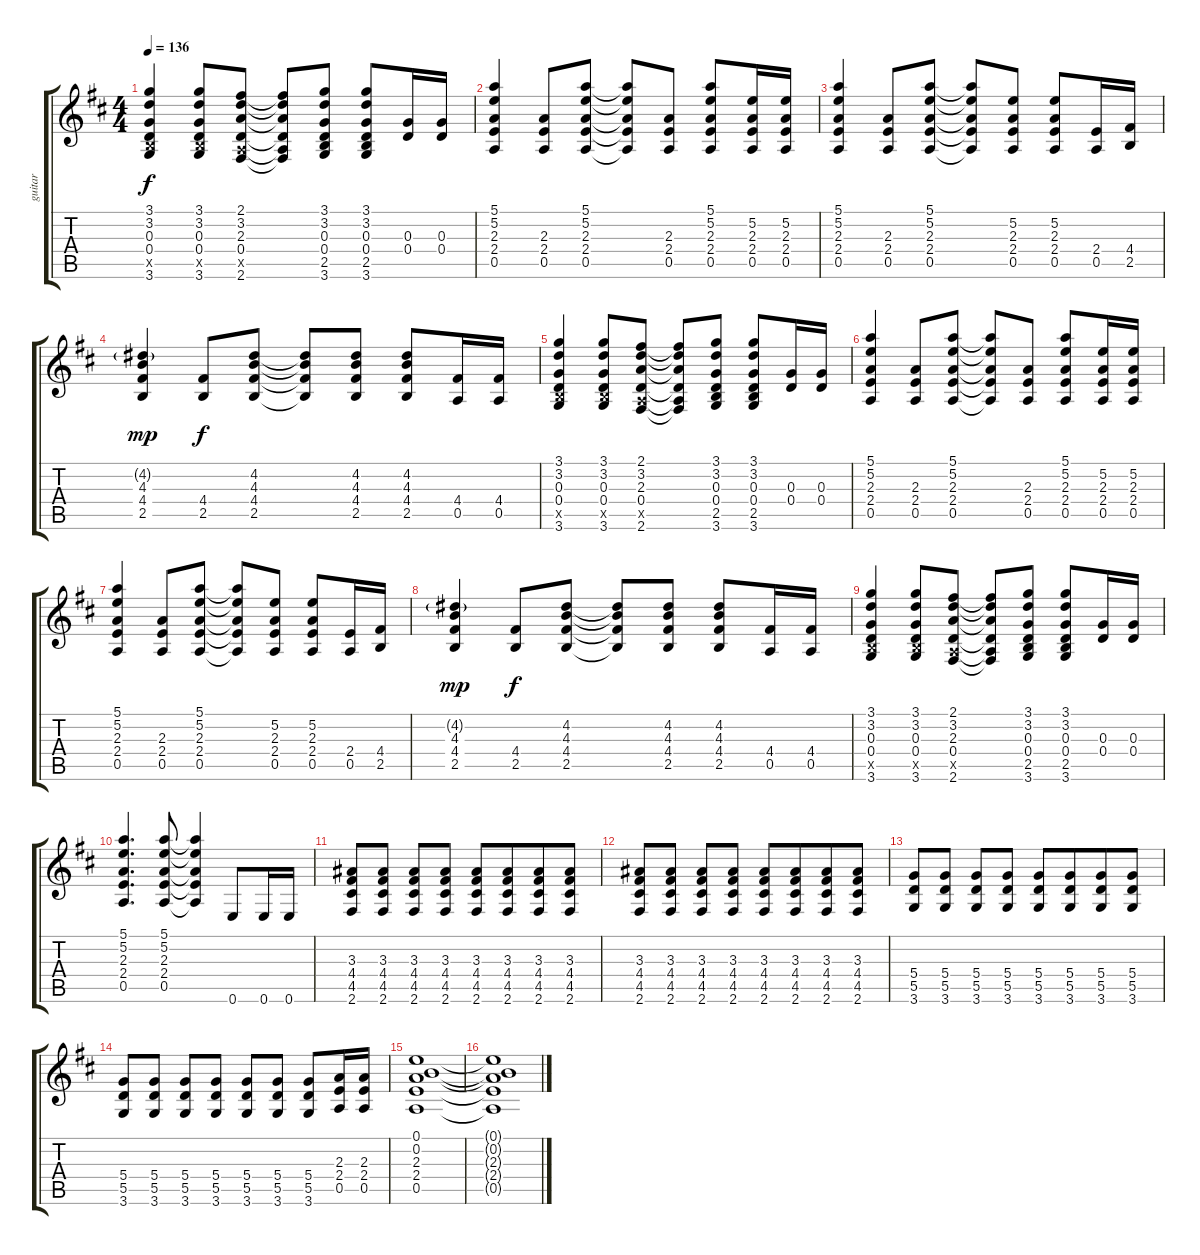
\track ("guitar" "guitar") {instrument acousticguitarnylon}
\staff {score tabs}
\tuning (E4 B3 G3 D3 A2 E2) {hide}
\ts (4 4)
\tempo 136
\clef g2
\ks d
(3.1 3.2 0.3 0.4 2.5{x} 3.6).4{dy f} (3.1 3.2 0.3 0.4 2.5{x} 3.6).8 (2.1 3.2 2.3 0.4 0.5{x} 2.6).8 (2.1{t} 3.2{t} 2.3{t} 0.4{t} 0.5{t} 2.6{t}).8 (3.1 3.2 0.3 0.4 2.5 3.6).8 (3.1 3.2 0.3 0.4 2.5 3.6).8 (0.3 0.4).16 (0.3 0.4).16 |
(5.1 5.2 2.3 2.4 0.5).4 (2.3 2.4 0.5).8 (5.1 5.2 2.3 2.4 0.5).8 (5.1{t} 5.2{t} 2.3{t} 2.4{t} 0.5{t}).8 (2.3 2.4 0.5).8 (5.1 5.2 2.3 2.4 0.5).8 (5.2 2.3 2.4 0.5).16 (5.2 2.3 2.4 0.5).16 |
(5.1 5.2 2.3 2.4 0.5).4 (2.3 2.4 0.5).8 (5.1 5.2 2.3 2.4 0.5).8 (5.1{t} 5.2{t} 2.3{t} 2.4{t} 0.5{t}).8 (5.2 2.3 2.4 0.5).8 (5.2 2.3 2.4 0.5).8 (2.4 0.5).16 (4.4 2.5).16 |
(4.2{g} 4.3 4.4 2.5).4{dy mp} (4.4 2.5).8{dy f} (4.2 4.3 4.4 2.5).8 (4.2{t} 4.3{t} 4.4{t} 2.5{t}).8 (4.2 4.3 4.4 2.5).8 (4.2 4.3 4.4 2.5).8 (4.4 0.5).16 (4.4 0.5).16 |
(3.1 3.2 0.3 0.4 2.5{x} 3.6).4 (3.1 3.2 0.3 0.4 2.5{x} 3.6).8 (2.1 3.2 2.3 0.4 0.5{x} 2.6).8 (2.1{t} 3.2{t} 2.3{t} 0.4{t} 0.5{t} 2.6{t}).8 (3.1 3.2 0.3 0.4 2.5 3.6).8 (3.1 3.2 0.3 0.4 2.5 3.6).8 (0.3 0.4).16 (0.3 0.4).16 |
(5.1 5.2 2.3 2.4 0.5).4 (2.3 2.4 0.5).8 (5.1 5.2 2.3 2.4 0.5).8 (5.1{t} 5.2{t} 2.3{t} 2.4{t} 0.5{t}).8 (2.3 2.4 0.5).8 (5.1 5.2 2.3 2.4 0.5).8 (5.2 2.3 2.4 0.5).16 (5.2 2.3 2.4 0.5).16 |
(5.1 5.2 2.3 2.4 0.5).4 (2.3 2.4 0.5).8 (5.1 5.2 2.3 2.4 0.5).8 (5.1{t} 5.2{t} 2.3{t} 2.4{t} 0.5{t}).8 (5.2 2.3 2.4 0.5).8 (5.2 2.3 2.4 0.5).8 (2.4 0.5).16 (4.4 2.5).16 |
(4.2{g} 4.3 4.4 2.5).4{dy mp} (4.4 2.5).8{dy f} (4.2 4.3 4.4 2.5).8 (4.2{t} 4.3{t} 4.4{t} 2.5{t}).8 (4.2 4.3 4.4 2.5).8 (4.2 4.3 4.4 2.5).8 (4.4 0.5).16 (4.4 0.5).16 |
(3.1 3.2 0.3 0.4 2.5{x} 3.6).4 (3.1 3.2 0.3 0.4 2.5{x} 3.6).8 (2.1 3.2 2.3 0.4 0.5{x} 2.6).8 (2.1{t} 3.2{t} 2.3{t} 0.4{t} 0.5{t} 2.6{t}).8 (3.1 3.2 0.3 0.4 2.5 3.6).8 (3.1 3.2 0.3 0.4 2.5 3.6).8 (0.3 0.4).16 (0.3 0.4).16 |
(5.1 5.2 2.3 2.4 0.5).4{d} (5.1 5.2 2.3 2.4 0.5).8 (5.1{t} 5.2{t} 2.3{t} 2.4{t} 0.5{t}).4 0.6.8 0.6.16 0.6.16 |
(3.3 4.4 4.5 2.6).8 (3.3 4.4 4.5 2.6).8 (3.3 4.4 4.5 2.6).8 (3.3 4.4 4.5 2.6).8{beam split} (3.3 4.4 4.5 2.6).8 (3.3 4.4 4.5 2.6).8{beam merge} (3.3 4.4 4.5 2.6).8 (3.3 4.4 4.5 2.6).8 |
(3.3 4.4 4.5 2.6).8 (3.3 4.4 4.5 2.6).8 (3.3 4.4 4.5 2.6).8 (3.3 4.4 4.5 2.6).8{beam split} (3.3 4.4 4.5 2.6).8 (3.3 4.4 4.5 2.6).8{beam merge} (3.3 4.4 4.5 2.6).8 (3.3 4.4 4.5 2.6).8 |
(5.4 5.5 3.6).8 (5.4 5.5 3.6).8 (5.4 5.5 3.6).8 (5.4 5.5 3.6).8{beam split} (5.4 5.5 3.6).8 (5.4 5.5 3.6).8{beam merge} (5.4 5.5 3.6).8 (5.4 5.5 3.6).8 |
(5.4 5.5 3.6).8 (5.4 5.5 3.6).8 (5.4 5.5 3.6).8 (5.4 5.5 3.6).8{beam split} (5.4 5.5 3.6).8 (5.4 5.5 3.6).8 (5.4 5.5 3.6).8 (2.3 2.4 0.5).16 (2.3 2.4 0.5).16 |
(0.1 0.2 2.3 2.4 0.5).1 |
(0.1{t} 0.2{t} 2.3{t} 2.4{t} 0.5{t}).1
